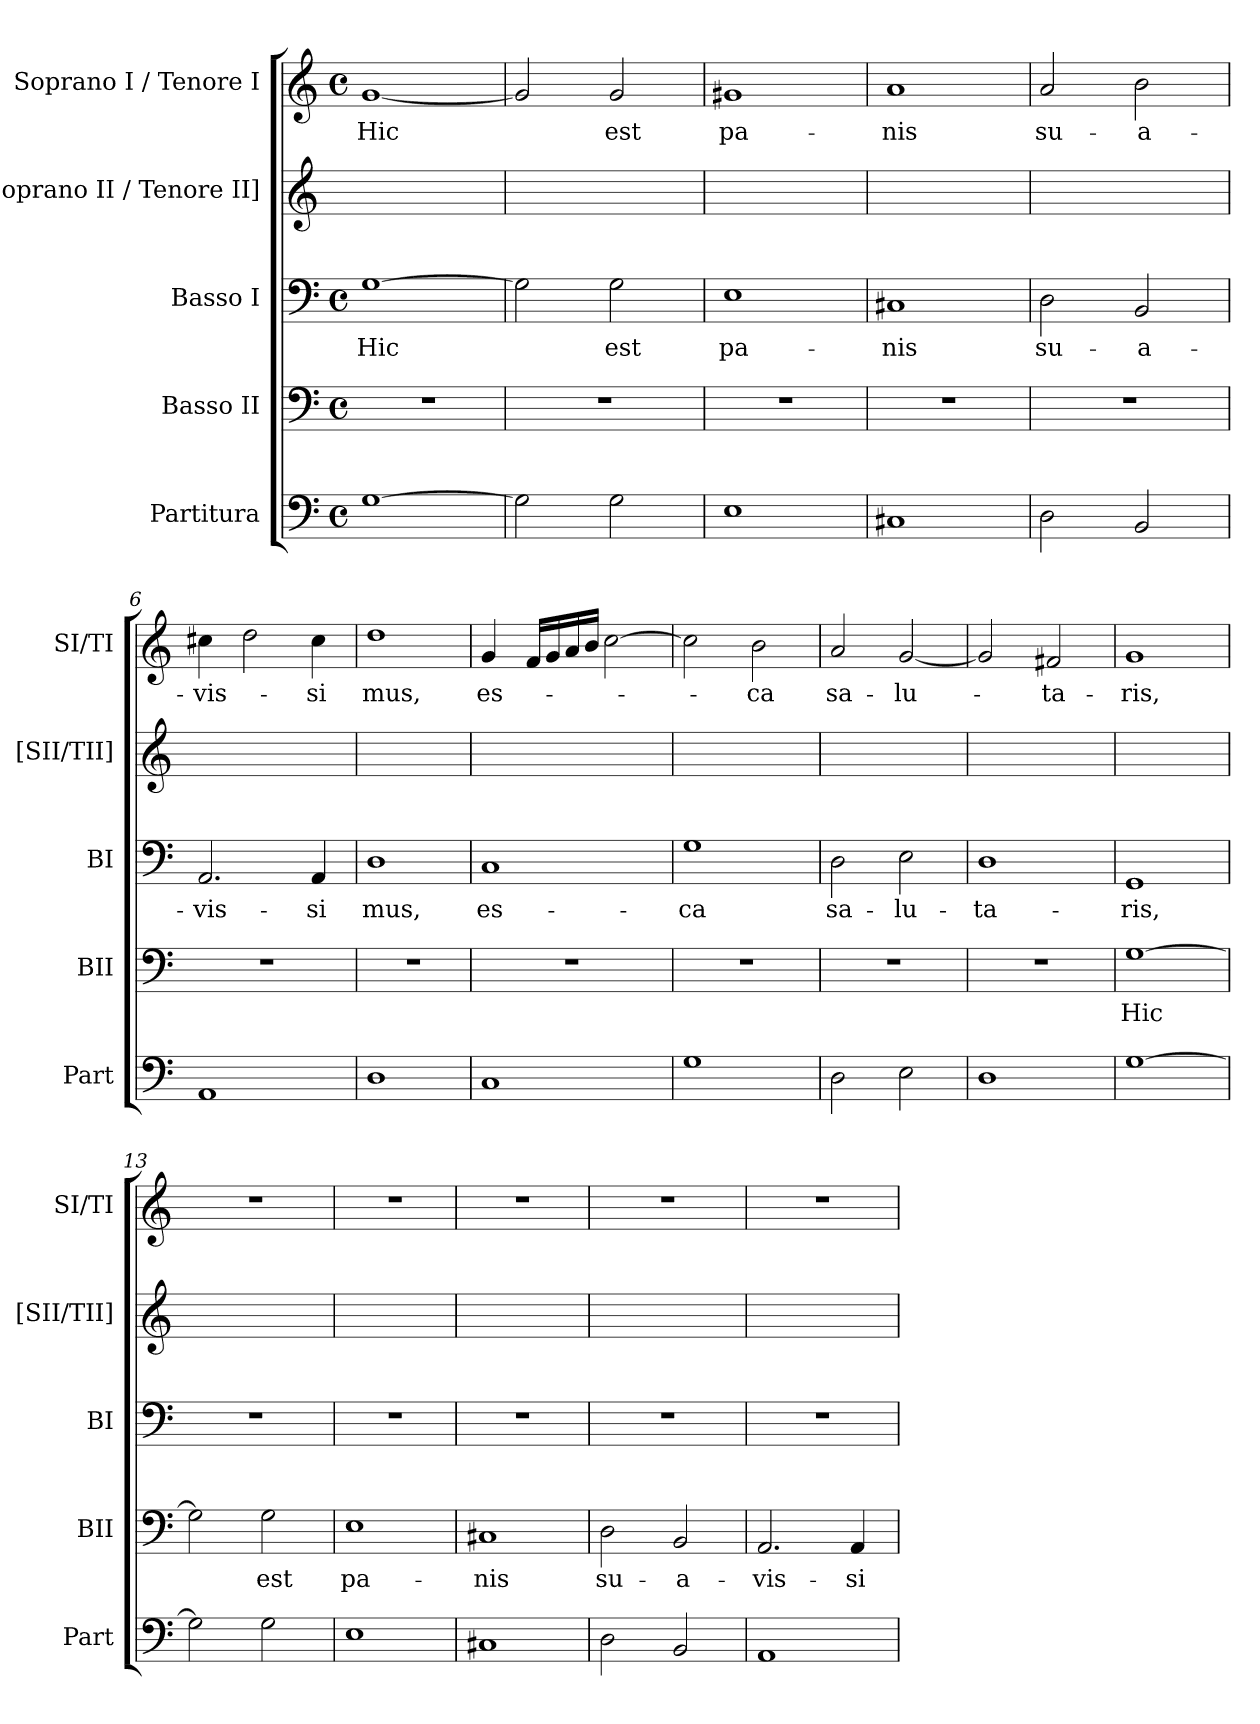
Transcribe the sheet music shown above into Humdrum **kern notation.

**kern	**kern	**text	**kern	**text	**kern	**kern	**text
*part5	*part4	*part4	*part3	*part3	*part2	*part1	*part1
*staff5	*staff4	*staff4	*staff3	*staff3	*staff2	*staff1	*staff1
*I"Partitura	*I"Basso II	*	*I"Basso I	*	*I"[Soprano II / Tenore II]	*I"Soprano I / Tenore I	*
*I'Part	*I'BII	*	*I'BI	*	*I'[SII/TII]	*I'SI/TI	*
*clefF4	*clefF4	*	*clefF4	*	*clefG2	*clefG2	*
*k[]	*k[]	*	*k[]	*	*k[]	*k[]	*
*M4/4	*M4/4	*	*M4/4	*	*	*M4/4	*
*met(c)	*met(c)	*	*met(c)	*	*	*met(c)	*
=1	=1	=1	=1	=1	=1	=1	=1
[1G	1r	.	[1G	Hic	1ryy	[1g	Hic
=2	=2	=2	=2	=2	=2	=2	=2
2G\]	1r	.	2G\]	.	1ryy	2g/]	.
2G\	.	.	2G\	est	.	2g/	est
=3	=3	=3	=3	=3	=3	=3	=3
1E	1r	.	1E	pa-	1ryy	1g#X	pa-
=4	=4	=4	=4	=4	=4	=4	=4
1C#X>	1r	.	1C#X	-nis	1ryy	1a	-nis
=5	=5	=5	=5	=5	=5	=5	=5
2D\	1r	.	2D\	su-	1ryy	2a/	su-
2BB/	.	.	2BB/	-a-	.	2b\	-a-
=6	=6	=6	=6	=6	=6	=6	=6
1AA	1r	.	2.AA/	-vis-	1ryy	4cc#X\	-vis-
.	.	.	.	.	.	2dd\	.
.	.	.	4AA/	-si	.	4cc#\	-si
=7	=7	=7	=7	=7	=7	=7	=7
1D	1r	.	1D	mus,	1ryy	1dd	mus,
=8	=8	=8	=8	=8	=8	=8	=8
1C	1r	.	1C	es-	1ryy	4g/	es-
.	.	.	.	.	.	16f/LL	.
.	.	.	.	.	.	16g/	.
.	.	.	.	.	.	16a/	.
.	.	.	.	.	.	16b/JJ	.
.	.	.	.	.	.	[2cc\	.
=9	=9	=9	=9	=9	=9	=9	=9
1G	1r	.	1G	-ca	1ryy	2cc\]	.
.	.	.	.	.	.	2b\	-ca
=10	=10	=10	=10	=10	=10	=10	=10
2D\	1r	.	2D\	sa-	1ryy	2a/	sa-
2E\	.	.	2E\	-lu-	.	[2g/	-lu-
=11	=11	=11	=11	=11	=11	=11	=11
1D	1r	.	1D	-ta-	1ryy	2g/]	.
.	.	.	.	.	.	2f#X/	-ta-
=12	=12	=12	=12	=12	=12	=12	=12
[1G	[1G	Hic	1GG	-ris,	1ryy	1g	-ris,
=13	=13	=13	=13	=13	=13	=13	=13
2G\]	2G\]	.	1r	.	1ryy	1r	.
2G\	2G\	est	.	.	.	.	.
=14	=14	=14	=14	=14	=14	=14	=14
1E	1E	pa-	1r	.	1ryy	1r	.
=15	=15	=15	=15	=15	=15	=15	=15
1C#X	1C#X	-nis	1r	.	1ryy	1r	.
=16	=16	=16	=16	=16	=16	=16	=16
2D\	2D\	su-	1r	.	1ryy	1r	.
2BB/	2BB/	-a-	.	.	.	.	.
=17	=17	=17	=17	=17	=17	=17	=17
1AA	2.AA/	-vis-	1r	.	1ryy	1r	.
.	4AA/	-si	.	.	.	.	.
=	=	=	=	=	=	=	=
*-	*-	*-	*-	*-	*-	*-	*-
